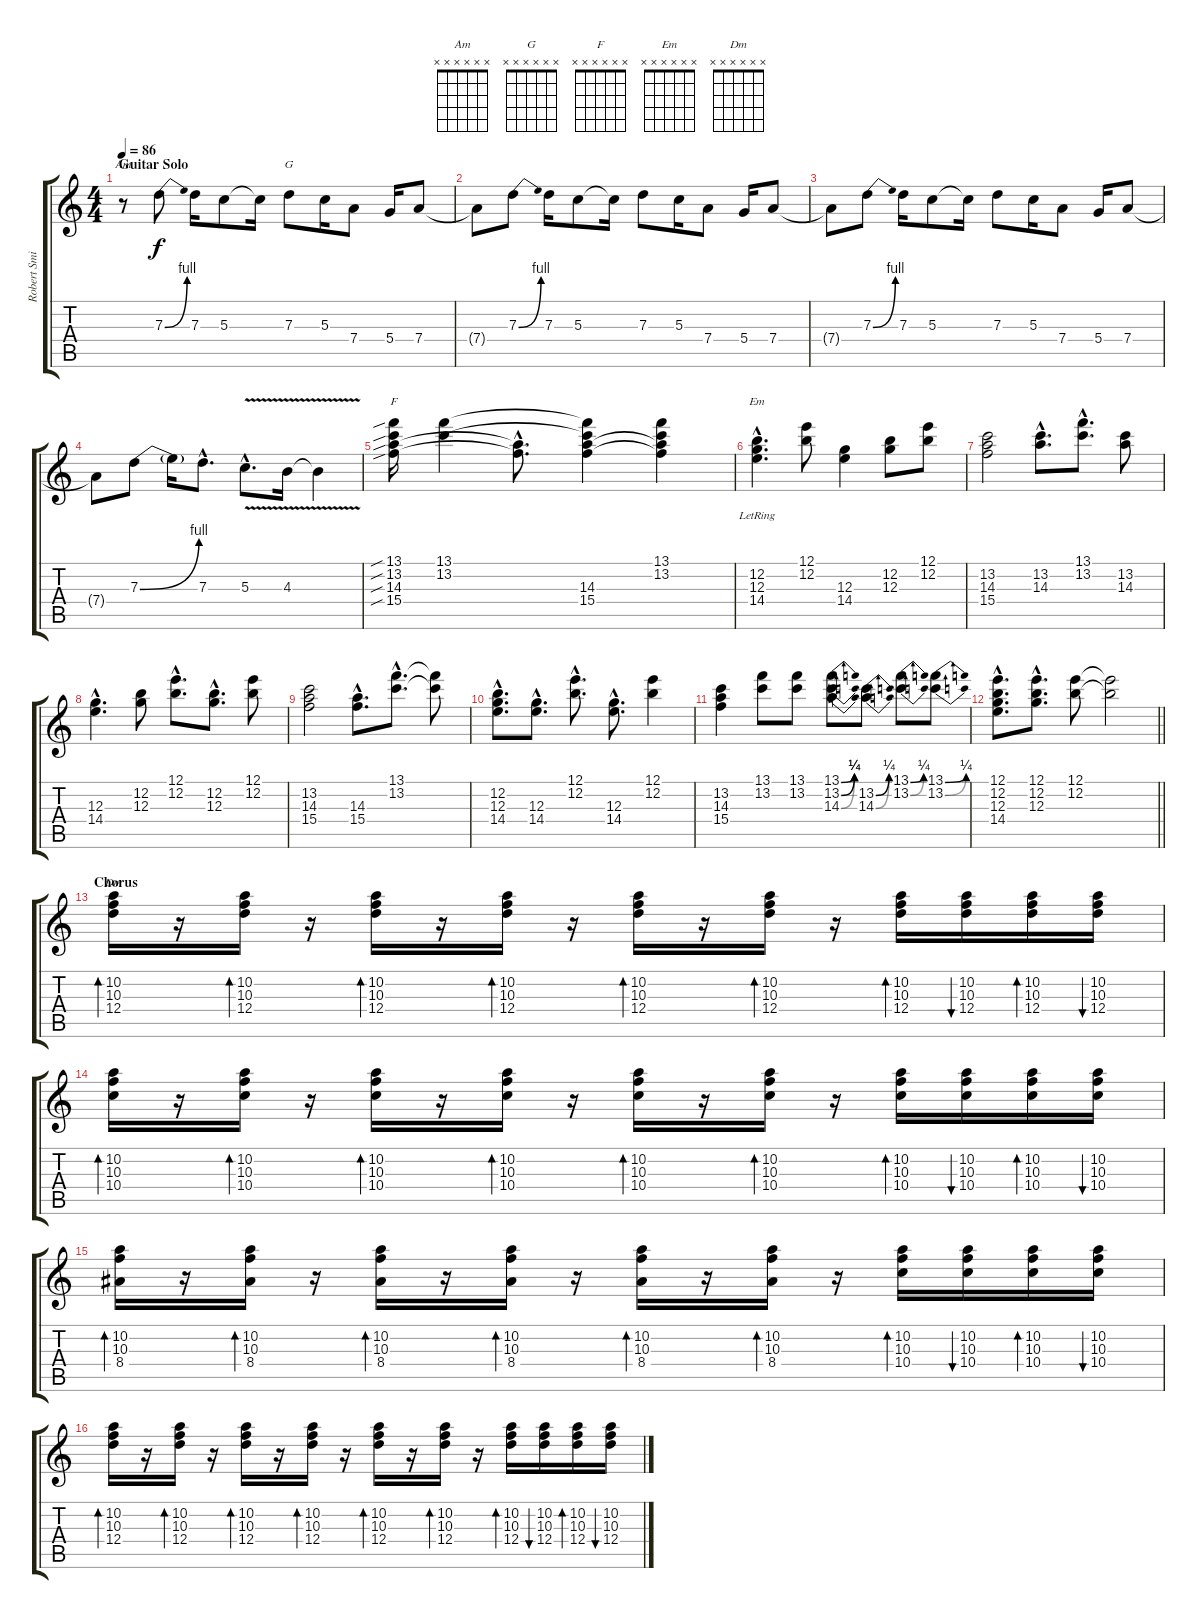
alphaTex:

\track ("Robert Smith (Guitar)" "Robert Smi") {instrument electricguitarclean}
\staff {score tabs}
\tuning (E4 B3 G3 D3 A2 E2) {hide}
\chord ("Am" x x x x x x)
\chord ("G" x x x x x x)
\chord ("F" x x x x x x)
\chord ("Em" x x x x x x)
\chord ("Dm" x x x x x x)
\ts (4 4)
\section ("" "Guitar Solo")
\tempo 86
\clef g2
\ks c
r.8{ch "Am" dy f volume 14 instrument distortionguitar} 7.3{be (bend 0 0 60 4)}.8 7.3.16 5.3.8 5.3{t}.16 7.3.8{ch "G"} 5.3.16 7.4.8 5.4.16 7.4.8 |
7.4{t}.8 7.3{be (bend 0 0 60 4)}.8 7.3.16 5.3.8 5.3{t}.16 7.3.8 5.3.16 7.4.8 5.4.16 7.4.8 |
7.4{t}.8 7.3{be (bend 0 0 60 4)}.8 7.3.16 5.3.8 5.3{t}.16 7.3.8 5.3.16 7.4.8 5.4.16 7.4.8 |
7.4{t}.8 7.3{be (bend 0 0 60 4)}.8 7.3{t}.16 7.3{hac}.8{d} 5.3{v hac}.8{d} 4.3{v}.16 4.3{t}.4 |
(13.1{sib} 13.2{sib} 14.3{sib} 15.4{sib}).16{ch "F"} (13.1 13.2).4 (14.3{hac t} 15.4{hac t}).8{d} (13.1{t} 13.2{t} 14.3 15.4).4 (13.1 13.2 14.3{t} 15.4{t}).4 |
(12.2{hac} 12.3{hac lr} 14.4{hac lr}).4{d ch "Em"} (12.1 12.2).8 (12.3 14.4).4 (12.2 12.3).8 (12.1 12.2).8 |
(13.2 14.3 15.4).2 (13.2{hac} 14.3{hac}).8{d} (13.1{hac} 13.2{hac}).8{d} (13.2 14.3).8 |
(12.3{hac} 14.4{hac}).4{d} (12.2 12.3).8 (12.1{hac} 12.2{hac}).8{d} (12.2{hac} 12.3{hac}).8{d} (12.1 12.2).8 |
(13.2 14.3 15.4).2 (14.3{hac} 15.4{hac}).8{d} (13.1{hac} 13.2{hac}).8{d} (13.1{t} 13.2{t}).8 |
(12.2{hac} 12.3{hac} 14.4{hac}).8{d} (12.3{hac} 14.4{hac}).8{d} (12.1{hac} 12.2{hac}).8{d} (12.3{hac} 14.4{hac}).8{d} (12.1 12.2).4 |
(13.2 14.3 15.4).4 (13.1 13.2).8 (13.1 13.2).8 (13.1{be (bend 0 0 60 1)} 13.2{be (bend 0 0 60 1)} 14.3{be (bend 0 0 60 1)}).8 (13.2{be (bend 0 0 60 1)} 14.3{be (bend 0 0 60 1)}).8 (13.1{be (bend 0 0 60 1)} 13.2{be (bend 0 0 60 1)}).8 (13.1{be (bend 0 0 60 1)} 13.2{be (bend 0 0 60 1)}).8 |
\barLineRight lightlight
(12.1{hac} 12.2{hac} 12.3{hac} 14.4{hac}).8{d} (12.1{hac} 12.2{hac} 12.3{hac}).8{d} (12.1 12.2).8 (12.1{t} 12.2{t}).2 |
\section ("" "Chorus")
(10.2 10.3 12.4).16{bd 30 ch "Dm"} r.16 (10.2 10.3 12.4).16{bd 30 volume 5 instrument electricguitarclean} r.16 (10.2 10.3 12.4).16{bd 30} r.16 (10.2 10.3 12.4).16{bd 30} r.16 (10.2 10.3 12.4).16{bd 30} r.16 (10.2 10.3 12.4).16{bd 30} r.16 (10.2 10.3 12.4).16{bd 30} (10.2 10.3 12.4).16{bu 30} (10.2 10.3 12.4).16{bd 30} (10.2 10.3 12.4).16{bu 30} |
(10.2 10.3 10.4).16{bd 30} r.16 (10.2 10.3 10.4).16{bd 30} r.16 (10.2 10.3 10.4).16{bd 30} r.16 (10.2 10.3 10.4).16{bd 30} r.16 (10.2 10.3 10.4).16{bd 30} r.16 (10.2 10.3 10.4).16{bd 30} r.16 (10.2 10.3 10.4).16{bd 30} (10.2 10.3 10.4).16{bu 30} (10.2 10.3 10.4).16{bd 30} (10.2 10.3 10.4).16{bu 30} |
(10.2 10.3 8.4).16{bd 30} r.16 (10.2 10.3 8.4).16{bd 30} r.16 (10.2 10.3 8.4).16{bd 30} r.16 (10.2 10.3 8.4).16{bd 30} r.16 (10.2 10.3 8.4).16{bd 30} r.16 (10.2 10.3 8.4).16{bd 30} r.16 (10.2 10.3 10.4).16{bd 30} (10.2 10.3 10.4).16{bu 30} (10.2 10.3 10.4).16{bd 30} (10.2 10.3 10.4).16{bu 30} |
(10.2 10.3 12.4).16{bd 30} r.16 (10.2 10.3 12.4).16{bd 30} r.16 (10.2 10.3 12.4).16{bd 30} r.16 (10.2 10.3 12.4).16{bd 30} r.16 (10.2 10.3 12.4).16{bd 30} r.16 (10.2 10.3 12.4).16{bd 30} r.16 (10.2 10.3 12.4).16{bd 30} (10.2 10.3 12.4).16{bu 30} (10.2 10.3 12.4).16{bd 30} (10.2 10.3 12.4).16{bu 30}
